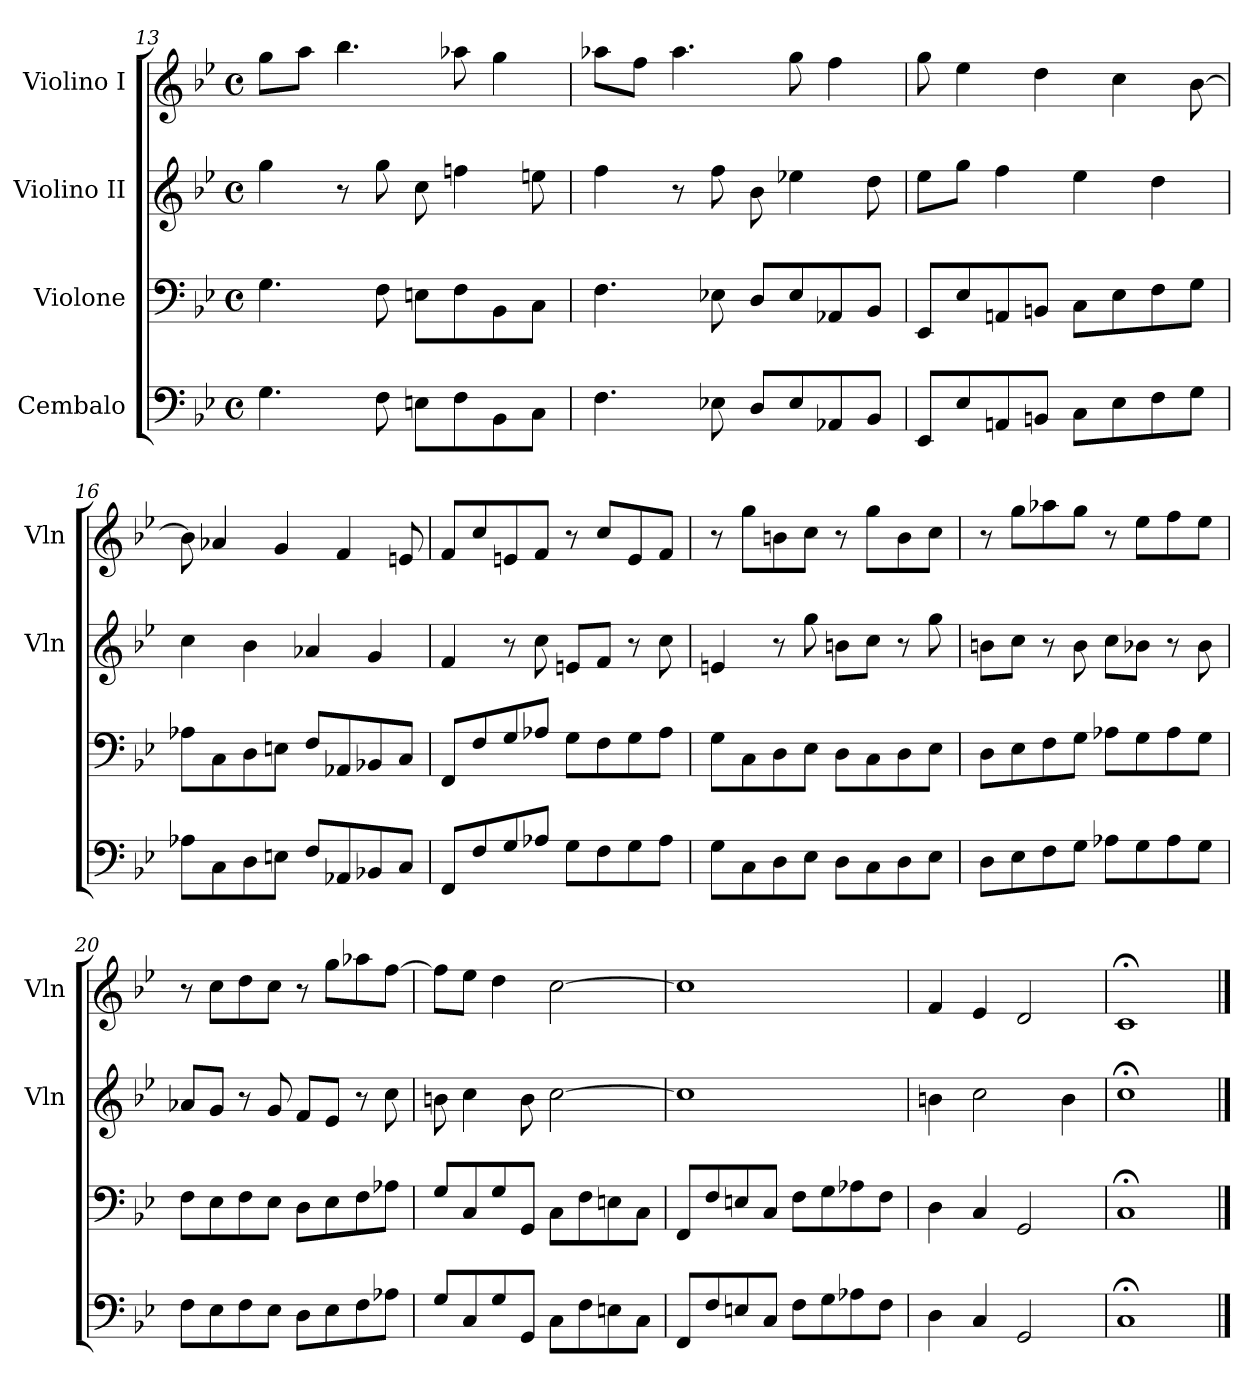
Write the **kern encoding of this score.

**kern	**kern	**kern	**kern
*part4	*part3	*part2	*part1
*staff4	*staff3	*staff2	*staff1
*I"Cembalo	*I"Violone	*I"Violino II	*I"Violino I
*	*	*I'Vln	*I'Vln
*clefF4	*clefF4	*clefG2	*clefG2
*k[b-e-]	*k[b-e-]	*k[b-e-]	*k[b-e-]
*g:	*g:	*g:	*g:
*M4/4	*M4/4	*M4/4	*M4/4
*met(c)	*met(c)	*met(c)	*met(c)
=13	=13	=13	=13
4.G	4.G	4gg	8ggL
.	.	.	8aaJ
.	.	8r	4.bb-
8F	8F	8gg	.
8EnL	8EnL	8cc	.
8F	8F	4ffn	8aa-X
8BB-	8BB-	.	4gg
8CJ	8CJ	8een	.
=14	=14	=14	=14
4.F	4.F	4ff	8aa-XL
.	.	.	8ffJ
.	.	8r	4.aa-
8E-X	8E-X	8ff	.
8DL	8DL	8b-	.
8E-	8E-	4ee-X	8gg
8AA-X	8AA-X	.	4ff
8BB-J	8BB-J	8dd	.
=15	=15	=15	=15
8EE-L	8EE-L	8ee-L	8gg
8E-	8E-	8ggJ	4ee-
8AAn	8AAn	4ff	.
8BBnJ	8BBnJ	.	4dd
8CL	8CL	4ee-	.
8E-	8E-	.	4cc
8F	8F	4dd	.
8GJ	8GJ	.	[8b-
=16	=16	=16	=16
8A-XL	8A-XL	4cc	8b-]
8C	8C	.	4a-X
8D	8D	4b-	.
8EnJ	8EnJ	.	4g
8FL	8FL	4a-X	.
8AA-X	8AA-X	.	4f
8BB-X	8BB-X	4g	.
8CJ	8CJ	.	8en
=17	=17	=17	=17
8FFL	8FFL	4f	8fL
8F	8F	.	8cc
8G	8G	8r	8en
8A-XJ	8A-XJ	8cc	8fJ
8GL	8GL	8enL	8r
8F	8F	8fJ	8ccL
8G	8G	8r	8e
8A-J	8A-J	8cc	8fJ
=18	=18	=18	=18
8GL	8GL	4en	8r
8C	8C	.	8ggL
8D	8D	8r	8bn
8E-J	8E-J	8gg	8ccJ
8DL	8DL	8bnL	8r
8C	8C	8ccJ	8ggL
8D	8D	8r	8b
8E-J	8E-J	8gg	8ccJ
=19	=19	=19	=19
8DL	8DL	8bnL	8r
8E-	8E-	8ccJ	8ggL
8F	8F	8r	8aa-X
8GJ	8GJ	8b	8ggJ
8A-XL	8A-XL	8ccL	8r
8G	8G	8b-XJ	8ee-L
8A-	8A-	8r	8ff
8GJ	8GJ	8b-	8ee-J
=20	=20	=20	=20
8FL	8FL	8a-XL	8r
8E-	8E-	8gJ	8ccL
8F	8F	8r	8dd
8E-J	8E-J	8g	8ccJ
8DL	8DL	8fL	8r
8E-	8E-	8e-J	8ggL
8F	8F	8r	8aa-X
8A-XJ	8A-XJ	8cc	[8ffJ
=21	=21	=21	=21
8GL	8GL	8bn	8ffL]
8C	8C	4cc	8ee-J
8G	8G	.	4dd
8GGJ	8GGJ	8b	.
8CL	8CL	[2cc	[2cc
8F	8F	.	.
8En	8En	.	.
8CJ	8CJ	.	.
=22	=22	=22	=22
8FFL	8FFL	1cc]	1cc]
8F	8F	.	.
8En	8En	.	.
8CJ	8CJ	.	.
8FL	8FL	.	.
8G	8G	.	.
8A-X	8A-X	.	.
8FJ	8FJ	.	.
=23	=23	=23	=23
4D	4D	4bn	4f
4C	4C	2cc	4e-
2GG	2GG	.	2d
.	.	4b	.
=24	=24	=24	=24
1C;<	1C;<	1cc;<	1c;<
==	==	==	==
*-	*-	*-	*-
